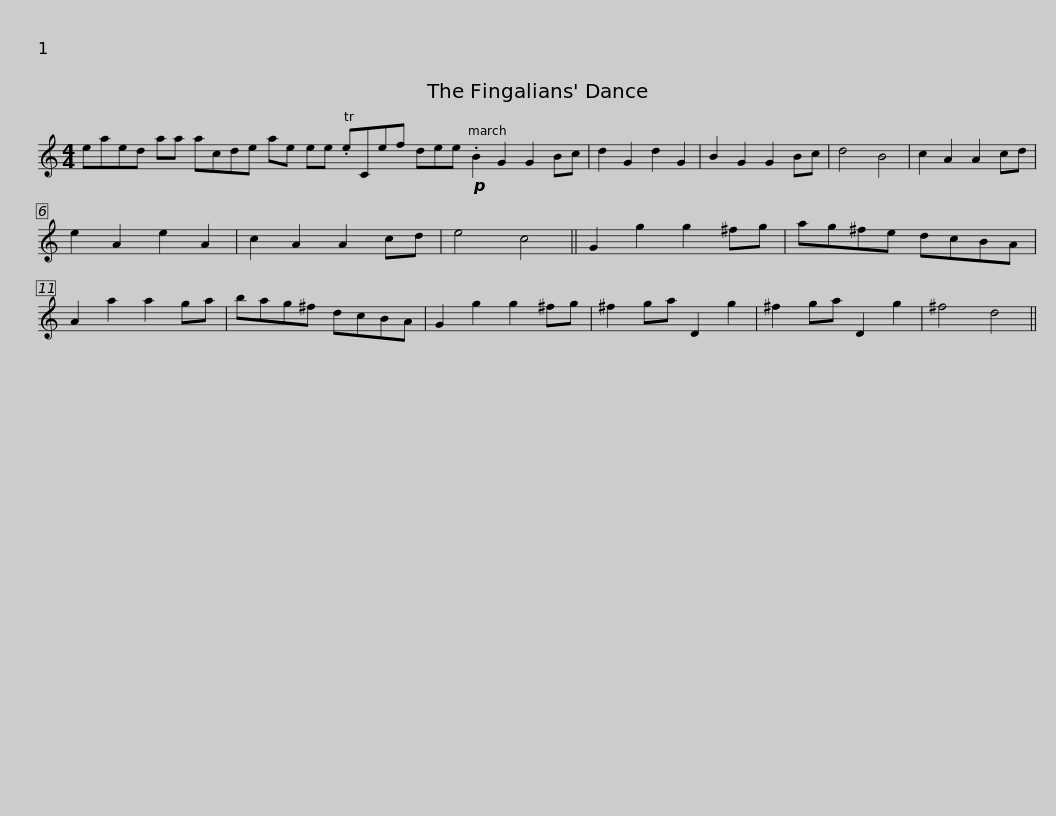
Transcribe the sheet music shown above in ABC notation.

X:1
L:1/8
M:4/4
I:linebreak $
K:C
V:1 treble
V:1
 eaed aa acde ae ee .TeCef dee!p! .B2 G2 G2 Bc | d2 G2 d2 G2 | B2 G2 G2 Bc |$ d4 B4 | c2 A2 A2 cd | %5
 e2 A2 e2 A2 | c2 A2 A2 cd | e4 c4 || G2 g2 g2 ^fg | ag^fe dcBA | %10
 A2 a2 a2 ga |$ bag^f dcBA | G2 g2 g2 ^fg | ^f2 ga D2 g2 | ^f2 ga D2 g2 | %15
 ^f4 d4 || %16
